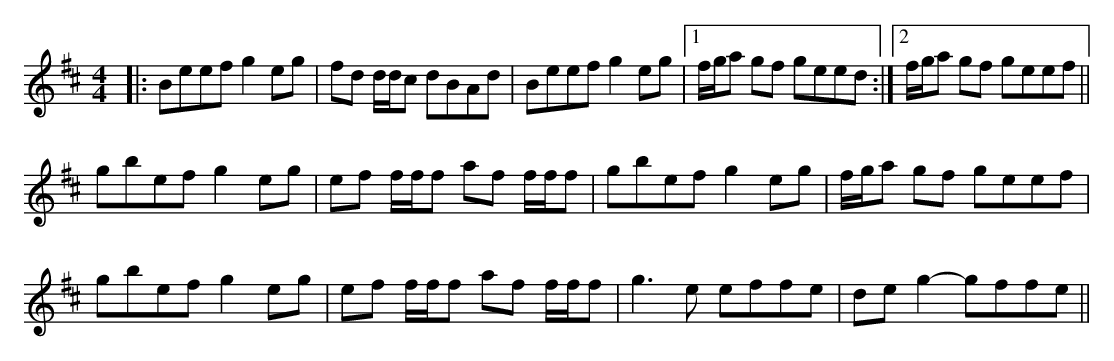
X:1
M:4/4
K:Edor
|:Beef g2eg|fd d/d/c dBAd|Beef g2eg|1 f/g/a gf geed:|2 f/g/a gf geef||
gbef g2eg|ef f/f/f af f/f/f|gbef g2eg|f/g/a gf geef|
gbef g2eg|ef f/f/f af f/f/f|g3e effe|deg2- gffe||
